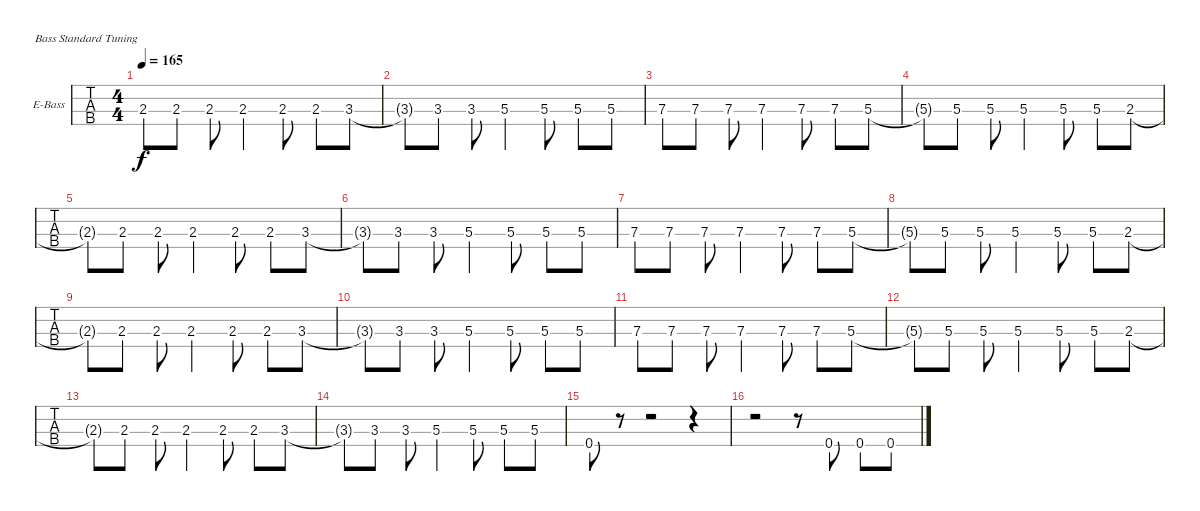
\bracketExtendMode groupsimilarinstruments
\firstSystemTrackNameOrientation horizontal
\otherSystemsTrackNameOrientation horizontal
\track ("Bass" "E-Bass") {instrument slapbass1}
\staff {tabs}
\tuning (G2 D2 A1 E1)
\ts (4 4)
\tempo 165
\clef f4
\ks c
2.3{t}.8{dy f} 2.3.8 2.3.8 2.3.4 2.3.8 2.3.8 3.3.8 |
3.3{t}.8 3.3.8 3.3.8 5.3.4 5.3.8 5.3.8 5.3.8 |
7.3.8 7.3.8 7.3.8 7.3.4 7.3.8 7.3.8 5.3.8 |
5.3{t}.8 5.3.8 5.3.8 5.3.4 5.3.8 5.3.8 2.3.8 |
2.3{t}.8 2.3.8 2.3.8 2.3.4 2.3.8 2.3.8 3.3.8 |
3.3{t}.8 3.3.8 3.3.8 5.3.4 5.3.8 5.3.8 5.3.8 |
7.3.8 7.3.8 7.3.8 7.3.4 7.3.8 7.3.8 5.3.8 |
5.3{t}.8 5.3.8 5.3.8 5.3.4 5.3.8 5.3.8 2.3.8 |
2.3{t}.8 2.3.8 2.3.8 2.3.4 2.3.8 2.3.8 3.3.8 |
3.3{t}.8 3.3.8 3.3.8 5.3.4 5.3.8 5.3.8 5.3.8 |
7.3.8 7.3.8 7.3.8 7.3.4 7.3.8 7.3.8 5.3.8 |
5.3{t}.8 5.3.8 5.3.8 5.3.4 5.3.8 5.3.8 2.3.8 |
2.3{t}.8 2.3.8 2.3.8 2.3.4 2.3.8 2.3.8 3.3.8 |
3.3{t}.8 3.3.8 3.3.8 5.3.4 5.3.8 5.3.8 5.3.8 |
0.4.8 r.8 r.2 r.4 |
r.2 r.8 0.4.8 0.4.8 0.4.8
